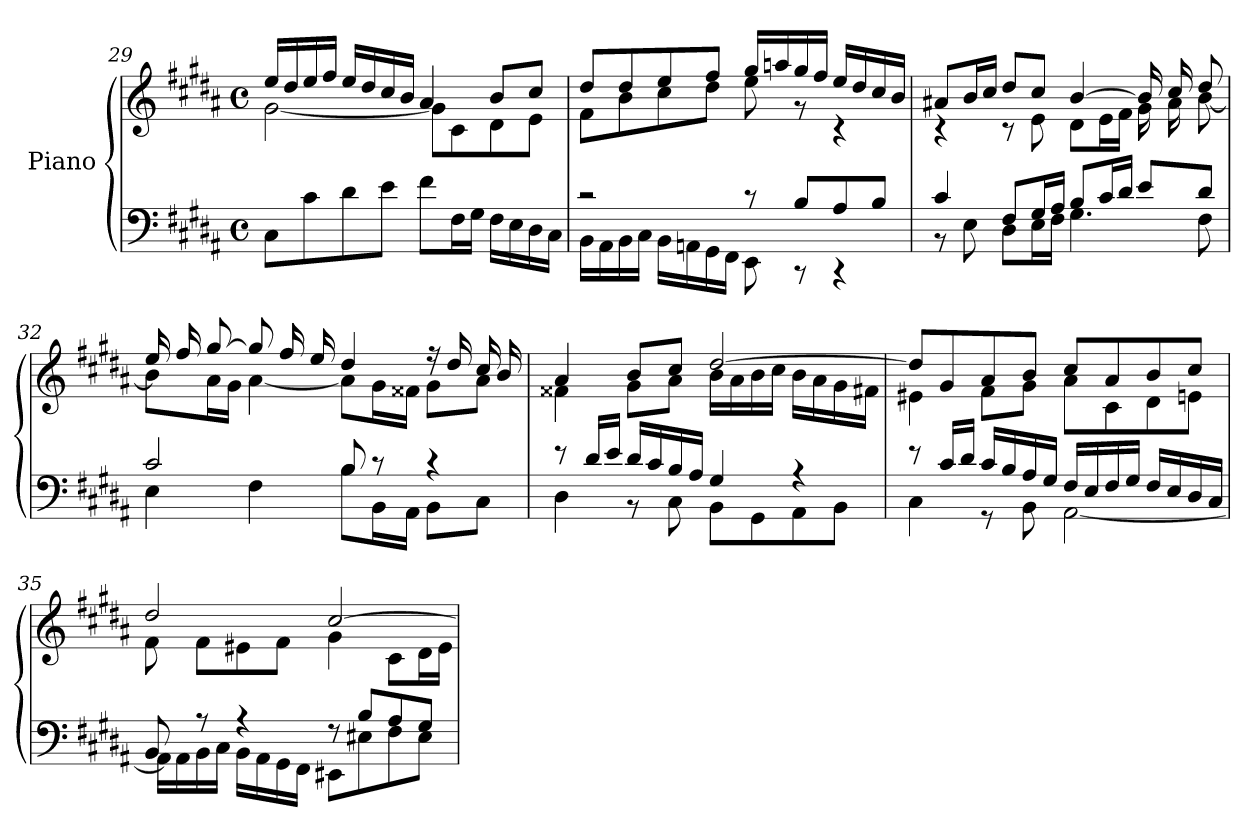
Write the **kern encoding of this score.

**kern	**kern
*part1	*part1
*staff2	*staff1
*I"Piano	*
!!LO:LB:g=z
*clefF4	*clefG2
*k[f#c#g#d#a#]	*k[f#c#g#d#a#]
*B:	*B:
*M4/4	*M4/4
*met(c)	*met(c)
=29	=29
*^	*^
1ryy	8C#L	16ee/LL	[2g#\
.	.	16dd#/	.
.	8c#	16ee/	.
.	.	16ff#/JJ	.
.	8d#	16ee/LL	.
.	.	16dd#/	.
.	8eJ	16cc#/	.
.	.	16b/JJ	.
.	8f#\L	4a#/	8g#L]
.	16F#\L	.	8c#
.	16G#\JJ	.	.
.	16F#LL	8bL	8d#
.	16E	.	.
.	16D#	8cc#J	8eJ
.	16C#JJ	.	.
=30	=30	=30	=30
2r	16BB\LL	8dd#L	8f#L
.	16AA#\	.	.
.	16BB\	8dd#	8b
.	16C#\JJ	.	.
.	16BB\LL	8ee	8cc#
.	16AAn\	.	.
.	16GG#\	8ff#J	8dd#J
.	16FF#\JJ	.	.
8r	8EE\	16gg#LL	8ee\
.	.	16aan	.
8B/L	8r	16gg#	8r
.	.	16ff#JJ	.
8A#/	4r	16ee/LL	4r
.	.	16dd#/	.
8B/J	.	16cc#/	.
.	.	16b/JJ	.
=31	=31	=31	=31
4c#/	8r	8a#XL	4r
.	8E\	16bL	.
.	.	16cc#JJ	.
8F#/L	8D#\L	8dd#L	8r
16G#/L	16E\L	8cc#J	8e\
16A#/JJ	16F#\JJ	.	.
8B/L	4.G#\	[4b/	8d#L
16c#/L	.	.	16eL
16d#/JJ	.	.	16f#JJ
8eL	.	16b/LL]	16g#\LL
.	.	16cc#/	16a#\
8d#J	8F#\	8dd#/J	[8b\J
!!LO:LB:g=z	!!
=32	=32	=32	=32
2c#/	4E\	16eeLL	8b\L]
.	.	16ff#/	.
.	.	[8gg#/J	16a#\L
.	.	.	16g#\JJ
.	4F#\	8gg#/L]	[4a#\
.	.	16ff#/L	.
.	.	16ee/JJ	.
8B/	8B\L	4dd#/	8a#L]
8r	16BB\L	.	16g#\L
.	16AA#\JJ	.	16f##X\JJ
4r	8BB\L	16r	8g#\L
.	.	16dd#LL	.
.	8C#\J	16cc#/	8a#\J
.	.	16b/JJ	.
=33	=33	=33	=33
8r	4D#\	4a#/	4f##X\
16d#/LL	.	.	.
16e/JJ	.	.	.
16d#/LL	8r	8b/L	8g#\L
16c#/	.	.	.
16B/	8C#\	8cc#/J	8a#\J
16A#/JJ	.	.	.
4G#/	8BB\L	[2dd#/	16b\LL
.	.	.	16a#\
.	8GG#\	.	16b\
.	.	.	16cc#\JJ
4r	8AA#\	.	16b\LL
.	.	.	16a#\
.	8BB\J	.	16g#\
.	.	.	16f#X\JJ
=34	=34	=34	=34
8r	4C#\	8dd#/L]	4e#X\
16c#LL	.	8g#/	.
16d#/JJ	.	.	.
16c#LL	8r	8a#/	8f#\L
16B/	.	.	.
16A#/	8BB\	8b/J	8g#\J
16G#/JJ	.	.	.
16F#LL	[2AA#\	8cc#/L	8a#L
16E/	.	.	.
16F#/	.	8a#/	8c#\
16G#/JJ	.	.	.
16F#LL	.	8b/	8d#\
16E/	.	.	.
16D#/	.	8cc#/J	8en\J
16C#/JJ	.	.	.
!!LO:LB:g=z	!!
=35	=35	=35	=35
8BB/	16AA#\LL]	2dd#/	8f#\
.	16AA#\	.	.
8r	16BB\	.	8f#L
.	16C#\JJ	.	.
4r	16BB\LL	.	8e#X
.	16AA#\	.	.
.	16GG#\	.	8f#J
.	16FF#\JJ	.	.
8r	8EE#XL	[2cc#/	4g#\
8BL	8E#X	.	.
8A#	8F#	.	8c#\L
8G#J	8E#J	.	16d#\L
.	.	.	16e#\JJ
*v	*v	*	*
*	*v	*v
=	=
*-	*-
